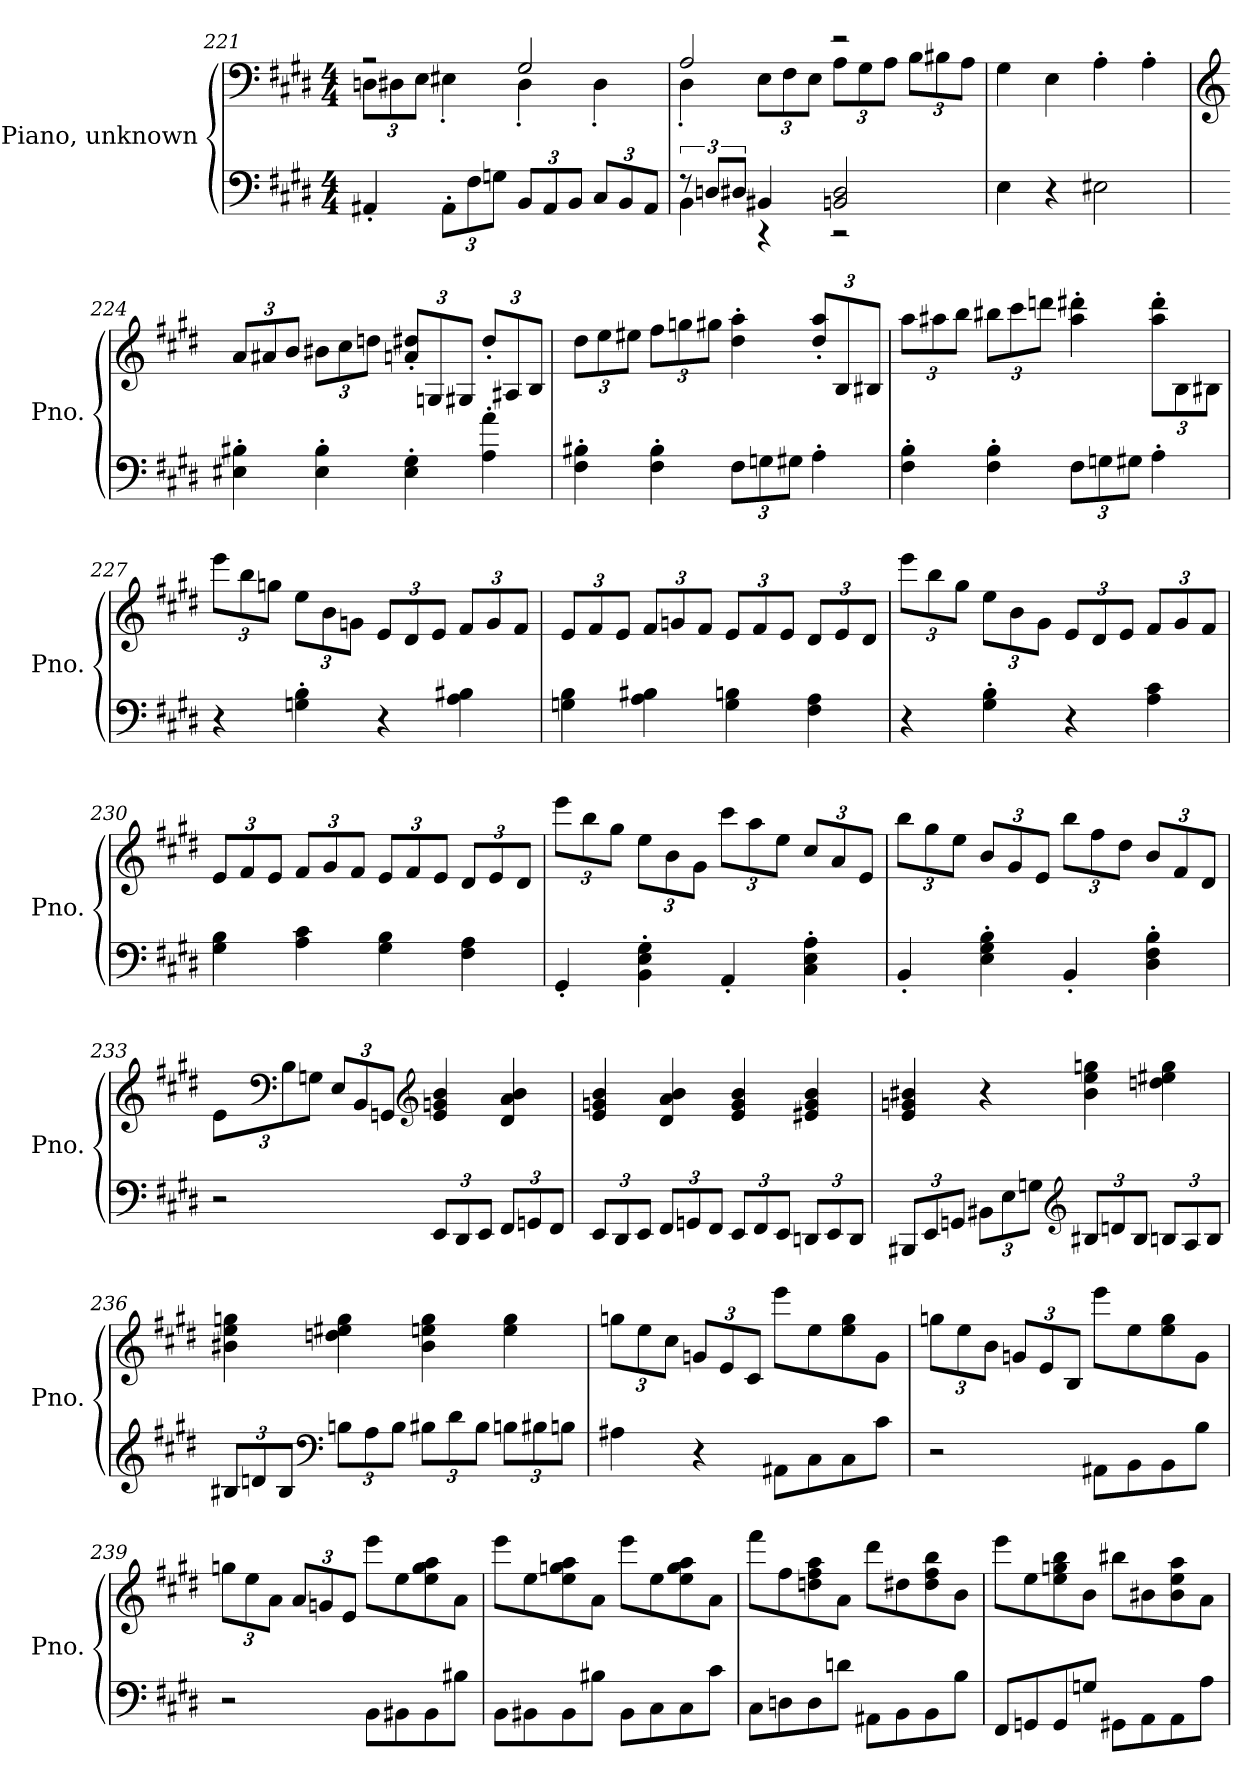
**kern	**kern
*part1	*part1
*staff2	*staff1
*I"Piano, unknown	*
*I'Pno.	*
*clefF4	*clefF4
*k[f#c#g#d#]	*k[f#c#g#d#]
*M4/4	*M4/4
=221	=221
*	*^
*	*	*Xbrackettup
4AA#X'/	2r	12Dn\L
.	.	12D#X\
.	.	12E\J
*Xbrackettup	*	*
12AA#'\L	.	4E#X'\
12F#\	.	.
12Gn\J	.	.
12BB/L	2G#/	4D#'\
12AA#/	.	.
12BB/J	.	.
12C#/L	.	4D#'\
12BB/	.	.
12AA#/J	.	.
=222	=222	=222
*brackettup	*	*
*^	*	*
12r	4BB\	2A/	4D#'\
12Dn/L	.	.	.
12D#X/J	.	.	.
4BB#X/	4r	.	12E\L
.	.	.	12F#\
.	.	.	12E\J
2BBn/ 2D#/	2r	2r	12A\L
.	.	.	12G#\
.	.	.	12A\J
.	.	.	12B\L
.	.	.	12B#X\
.	.	.	12A\J
*v	*v	*	*
*	*v	*v
=223	=223
4E\	4G#\
4r	4E\
2E#X\	4A'\
.	4A'\
!!LO:LB:g=z
=224	=224
*	*clefG2
4E#X\' 4B#X\'	12a/L
.	12a#X/
.	12b/J
4E#\' 4B#\'	12b#X\L
.	12cc#\
.	12ddn\J
4E#\' 4G#\'	12an/' 12dd#X/'L
.	12Gn/
.	12G#X/J
4A\' 4a\'	12dd#'/L
.	12A#X/
.	12B/J
=225	=225
4F#\' 4B#X\'	12dd#\L
.	12ee\
.	12ee#X\J
4F#\' 4B#\'	12ff#\L
.	12ggn\
.	12gg#X\J
*Xbrackettup	*
12F#\L	4dd#\' 4aa\'
12Gn\	.
12G#X\J	.
4A'\	12dd#/' 12aa/'L
.	12B/
.	12B#X/J
!!LO:PB:g=z
=226	=226
4F#\' 4B\'	12aa\L
.	12aa#X\
.	12bb\J
4F#\' 4B\'	12bb#X\L
.	12ccc#\
.	12dddn\J
12F#\L	4aa#\' 4ddd#X\'
12Gn\	.
12G#X\J	.
4A'\	12aa#\' 12ddd#\'L
.	12B\
.	12B#X\J
=227	=227
4r	12eee\L
.	12bb\
.	12ggn\J
4Gn\' 4B\'	12ee\L
.	12b\
.	12gn\J
4r	12e/L
.	12d#/
.	12e/J
4A\ 4B#X\	12f#/L
.	12g/
.	12f#/J
!!LO:LB:g=z
=228	=228
4Gn\ 4B\	12e/L
.	12f#/
.	12e/J
4A\ 4B#X\	12f#/L
.	12gn/
.	12f#/J
4G\ 4Bn\	12e/L
.	12f#/
.	12e/J
4F#\ 4A\	12d#/L
.	12e/
.	12d#/J
=229	=229
4r	12eee\L
.	12bb\
.	12gg#\J
4G#\' 4B\'	12ee\L
.	12b\
.	12g#\J
4r	12e/L
.	12d#/
.	12e/J
4A\ 4c#\	12f#/L
.	12g#/
.	12f#/J
=230	=230
4G#\ 4B\	12e/L
.	12f#/
.	12e/J
4A\ 4c#\	12f#/L
.	12g#/
.	12f#/J
4G#\ 4B\	12e/L
.	12f#/
.	12e/J
4F#\ 4A\	12d#/L
.	12e/
.	12d#/J
!!LO:LB:g=z
=231	=231
4GG#'/	12eee\L
.	12bb\
.	12gg#\J
4BB\' 4E\' 4G#\'	12ee\L
.	12b\
.	12g#\J
4AA'/	12ccc#\L
.	12aa\
.	12ee\J
4C#\' 4E\' 4A\'	12cc#/L
.	12a/
.	12e/J
=232	=232
4BB'/	12bb\L
.	12gg#\
.	12ee\J
4E\' 4G#\' 4B\'	12b/L
.	12g#/
.	12e/J
4BB'/	12bb\L
.	12ff#\
.	12dd#\J
4D#\' 4F#\' 4B\'	12b/L
.	12f#/
.	12d#/J
=233	=233
2r	12e\L
*	*clefF4
.	12B\
.	12Gn\J
.	12E/L
.	12BB/
.	12GGn/J
*	*clefG2
12EE/L	4e/ 4gn/ 4b/
12DD#/	.
12EE/J	.
12FF#/L	4d#/ 4a/ 4b/
12GGn/	.
12FF#/J	.
!!LO:LB:g=z
=234	=234
12EE/L	4e/ 4gn/ 4b/
12DD#/	.
12EE/J	.
12FF#/L	4d#/ 4a/ 4b/
12GGn/	.
12FF#/J	.
12EE/L	4e/ 4g/ 4b/
12FF#/	.
12EE/J	.
12DDn/L	4e#X/ 4g/ 4b/
12EE/	.
12DD/J	.
=235	=235
12BBB#X/L	4e/ 4gn/ 4b#X/
12EE/	.
12GGn/J	.
12BB#X\L	4r
12E\	.
12Gn\J	.
*clefG2	*
12B#X/L	4b#\ 4ee\ 4ggn\
12dn/	.
12B#/J	.
12Bn/L	4ddn\ 4ee#X\ 4gg\
12A/	.
12B/J	.
!!LO:LB:g=z
=236	=236
12B#X/L	4b#X\ 4ee\ 4ggn\
12dn/	.
12B#/J	.
*clefF4	*
12Bn\L	4ddn\ 4ee#X\ 4gg\
12A\	.
12B\J	.
12B#X\L	4b#\ 4een\ 4gg\
12d\	.
12B#\J	.
12Bn\L	4ee\ 4gg\
12B#X\	.
12Bn\J	.
=237	=237
4A#X\	12ggn\L
.	12ee\
.	12cc#\J
4r	12gn/L
.	12e/
.	12c#/J
8AA#X\L	8eee\L
8C#\	8ee\
8C#\	8ee\ 8gg\
8c#\J	8g\J
=238	=238
2r	12ggn\L
.	12ee\
.	12b\J
.	12gn/L
.	12e/
.	12B/J
8AA#X\L	8eee\L
8BB\	8ee\
8BB\	8ee\ 8gg\
8B\J	8g\J
!!LO:LB:g=z
=239	=239
2r	12ggn\L
.	12ee\
.	12a\J
.	12a/L
.	12gn/
.	12e/J
8BB\L	8eee\L
8BB#X\	8ee\
8BB#\	8ee\ 8gg\ 8aa\
8B#X\J	8a\J
=240	=240
8BB\L	8eee\L
8BB#X\	8ee\
8BB#\	8ee\ 8ggn\ 8aa\
8B#X\J	8a\J
8BB#\L	8eee\L
8C#\	8ee\
8C#\	8ee\ 8gg\ 8aa\
8c#\J	8a\J
=241	=241
8C#\L	8fff#\L
8Dn\	8ff#\
8D\	8ddn\ 8ff#\ 8aa\
8dn\J	8a\J
8AA#X\L	8ddd#\L
8BB\	8dd#X\
8BB\	8dd#\ 8ff#\ 8bb\
8B\J	8b\J
!!LO:PB:g=z
=242	=242
8FF#/L	8eee\L
8GGn/	8ee\
8GG/	8ee\ 8ggn\ 8bb\
8Gn/J	8b\J
8GG#X\L	8bb#X\L
8AA\	8b#X\
8AA\	8b#\ 8ee\ 8aa\
8A\J	8a\J
=	=
*-	*-
